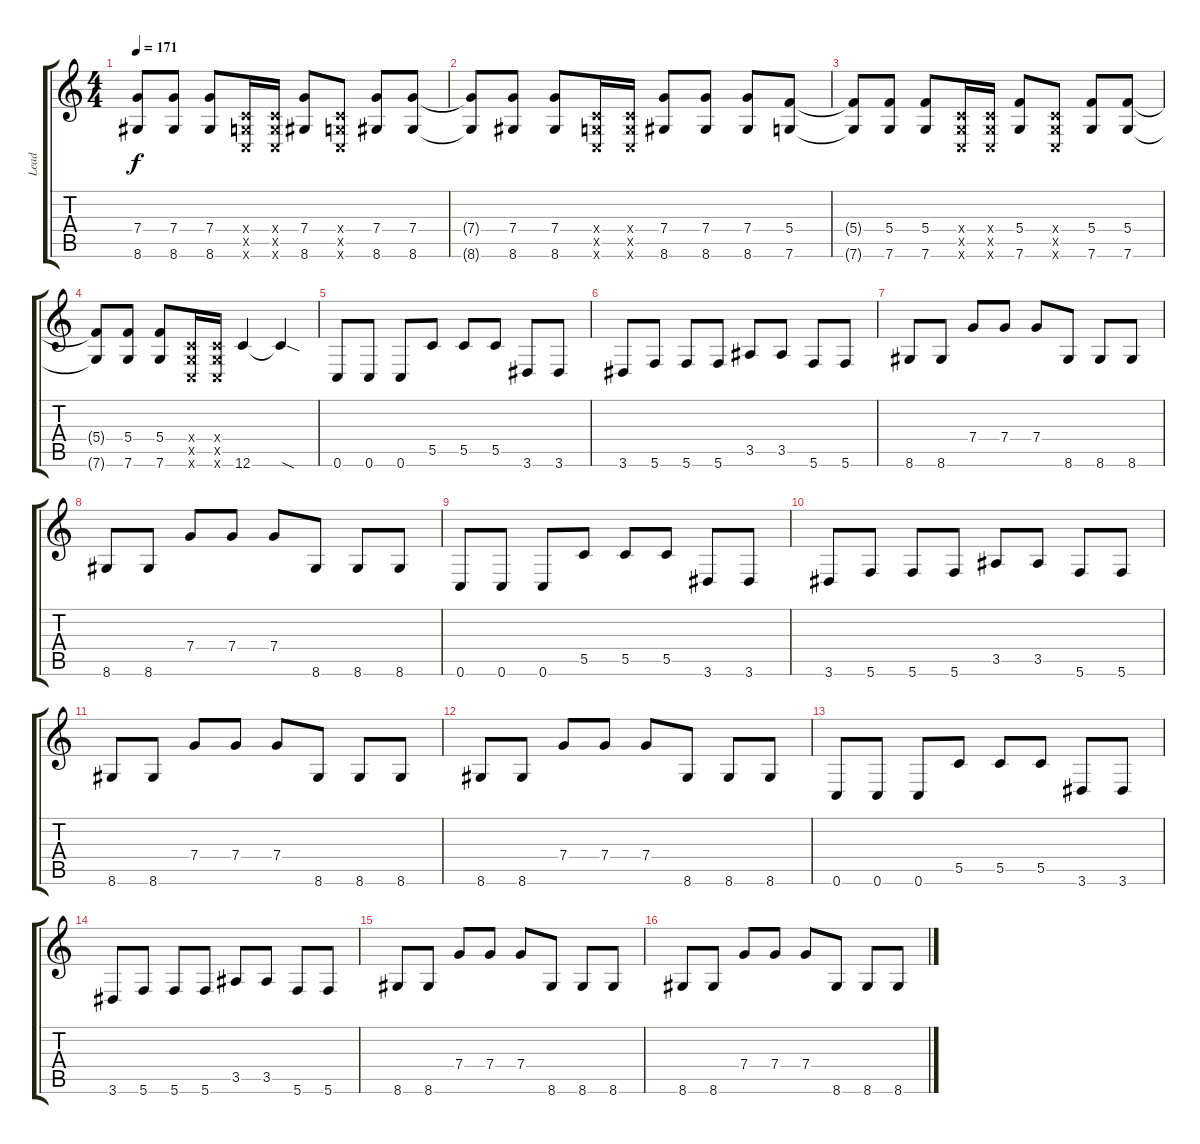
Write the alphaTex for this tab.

\track ("Lead" "Lead") {instrument distortionguitar}
\staff {score tabs}
\tuning (D4 A3 F3 C3 G2 C2) {hide}
\ts (4 4)
\tempo 171
\clef g2
\ks c
(7.4{t} 8.6{t}).8{dy f} (7.4 8.6).8 (7.4 8.6).8 (0.4{x} 0.5{x} 0.6{x}).16 (0.4{x} 0.5{x} 0.6{x}).16 (7.4 8.6).8 (0.4{x} 0.5{x} 0.6{x}).8 (7.4 8.6).8 (7.4 8.6).8 |
(7.4{t} 8.6{t}).8 (7.4 8.6).8 (7.4 8.6).8 (0.4{x} 0.5{x} 0.6{x}).16 (0.4{x} 0.5{x} 0.6{x}).16 (7.4 8.6).8 (7.4 8.6).8 (7.4 8.6).8 (5.4 7.6).8 |
(5.4{t} 7.6{t}).8 (5.4 7.6).8 (5.4 7.6).8 (0.4{x} 0.5{x} 0.6{x}).16 (0.4{x} 0.5{x} 0.6{x}).16 (5.4 7.6).8 (0.4{x} 0.5{x} 0.6{x}).8 (5.4 7.6).8 (5.4 7.6).8 |
(5.4{t} 7.6{t}).8 (5.4 7.6).8 (5.4 7.6).8 (0.4{x} 0.5{x} 0.6{x}).16 (0.4{x} 0.5{x} 0.6{x}).16 12.6.4 12.6{sod t}.4 |
0.6.8 0.6.8 0.6.8 5.5.8 5.5.8 5.5.8 3.6.8 3.6.8 |
3.6.8 5.6.8 5.6.8 5.6.8 3.5.8 3.5.8 5.6.8 5.6.8 |
8.6.8 8.6.8 7.4.8 7.4.8 7.4.8 8.6.8 8.6.8 8.6.8 |
8.6.8 8.6.8 7.4.8 7.4.8 7.4.8 8.6.8 8.6.8 8.6.8 |
0.6.8 0.6.8 0.6.8 5.5.8 5.5.8 5.5.8 3.6.8 3.6.8 |
3.6.8 5.6.8 5.6.8 5.6.8 3.5.8 3.5.8 5.6.8 5.6.8 |
8.6.8 8.6.8 7.4.8 7.4.8 7.4.8 8.6.8 8.6.8 8.6.8 |
8.6.8 8.6.8 7.4.8 7.4.8 7.4.8 8.6.8 8.6.8 8.6.8 |
0.6.8 0.6.8 0.6.8 5.5.8 5.5.8 5.5.8 3.6.8 3.6.8 |
3.6.8 5.6.8 5.6.8 5.6.8 3.5.8 3.5.8 5.6.8 5.6.8 |
8.6.8 8.6.8 7.4.8 7.4.8 7.4.8 8.6.8 8.6.8 8.6.8 |
8.6.8 8.6.8 7.4.8 7.4.8 7.4.8 8.6.8 8.6.8 8.6.8
